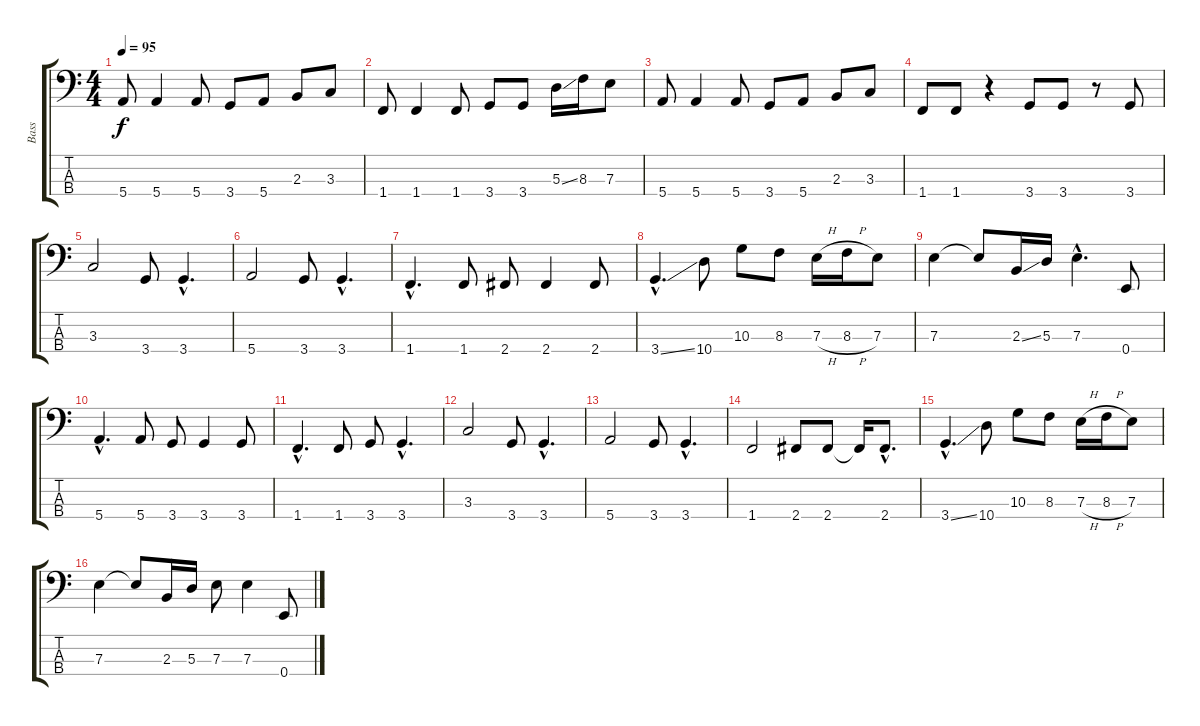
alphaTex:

\track ("Bass" "Bass") {instrument electricbassfinger}
\staff {score tabs}
\tuning (G2 D2 A1 E1) {hide}
\ts (4 4)
\tempo 95
\clef f4
\ks c
5.4.8{dy f} 5.4.4 5.4.8 3.4.8 5.4.8 2.3.8 3.3.8 |
1.4.8 1.4.4 1.4.8 3.4.8 3.4.8 5.3{ss}.16 8.3.16 7.3.8 |
5.4.8 5.4.4 5.4.8 3.4.8 5.4.8 2.3.8 3.3.8 |
1.4.8 1.4.8 r.4 3.4.8 3.4.8 r.8 3.4.8 |
3.3.2 3.4.8 3.4{hac}.4{d} |
5.4.2 3.4.8 3.4{hac}.4{d} |
1.4{hac}.4{d} 1.4.8 2.4.8 2.4.4 2.4.8 |
3.4{ss hac}.4{d} 10.4.8 10.3.8 8.3.8 7.3{h}.16 8.3{h}.16 7.3.8 |
7.3.4 7.3{t}.8 2.3{ss}.16 5.3.16 7.3{hac}.4{d} 0.4.8 |
5.4{hac}.4{d} 5.4.8 3.4.8 3.4.4 3.4.8 |
1.4{hac}.4{d} 1.4.8 3.4.8 3.4{hac}.4{d} |
3.3.2 3.4.8 3.4{hac}.4{d} |
5.4.2 3.4.8 3.4{hac}.4{d} |
1.4.2 2.4.8 2.4.8 2.4{t}.16 2.4{hac}.8{d} |
3.4{ss hac}.4{d} 10.4.8 10.3.8 8.3.8 7.3{h}.16 8.3{h}.16 7.3.8 |
7.3.4 7.3{t}.8 2.3.16 5.3.16 7.3.8 7.3.4 0.4.8
